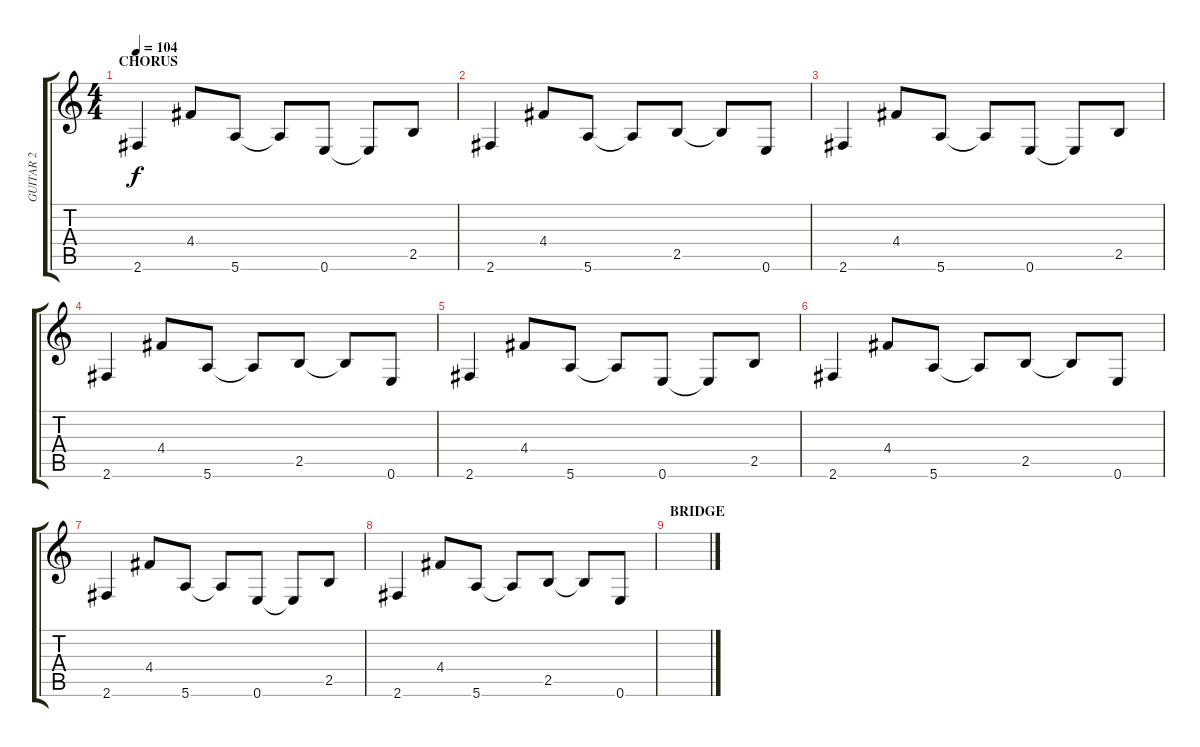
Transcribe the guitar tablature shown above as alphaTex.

\track ("GUITAR 2" "GUITAR 2") {instrument distortionguitar}
\staff {score tabs}
\tuning (E4 B3 G3 D3 A2 E2) {hide}
\ts (4 4)
\section ("" "CHORUS")
\tempo 104
\clef g2
\ks c
2.6.4{dy f} 4.4.8 5.6.8 5.6{t}.8 0.6.8 0.6{t}.8 2.5.8 |
2.6.4 4.4.8 5.6.8 5.6{t}.8 2.5.8 2.5{t}.8 0.6.8 |
2.6.4 4.4.8 5.6.8 5.6{t}.8 0.6.8 0.6{t}.8 2.5.8 |
2.6.4 4.4.8 5.6.8 5.6{t}.8 2.5.8 2.5{t}.8 0.6.8 |
2.6.4 4.4.8 5.6.8 5.6{t}.8 0.6.8 0.6{t}.8 2.5.8 |
2.6.4 4.4.8 5.6.8 5.6{t}.8 2.5.8 2.5{t}.8 0.6.8 |
2.6.4 4.4.8 5.6.8 5.6{t}.8 0.6.8 0.6{t}.8 2.5.8 |
2.6.4 4.4.8 5.6.8 5.6{t}.8 2.5.8 2.5{t}.8 0.6.8 |
\section ("" "BRIDGE")
